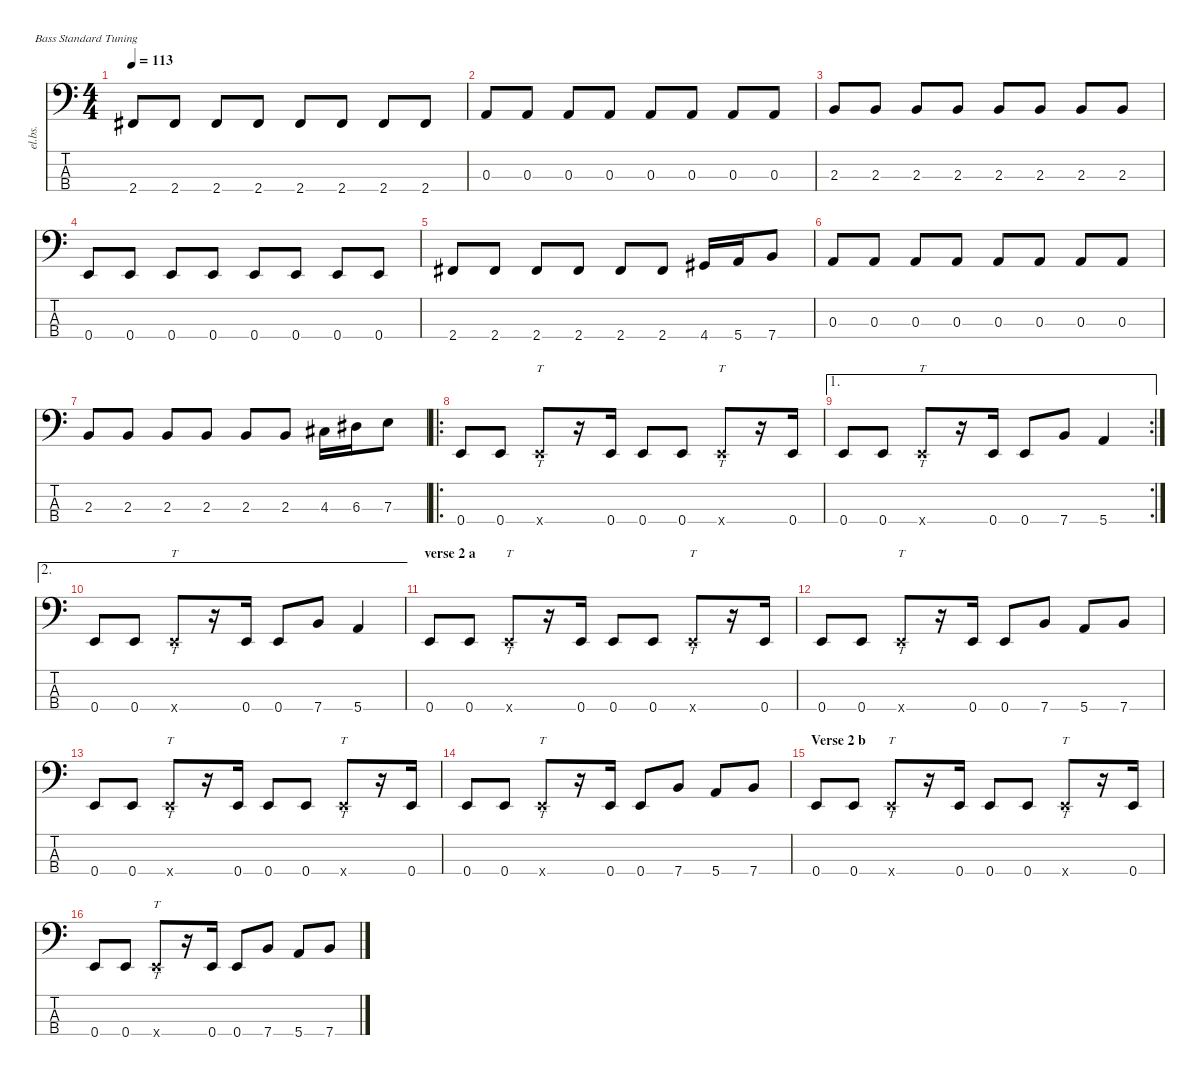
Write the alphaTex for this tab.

\defaultSystemsLayout 4
\hideDynamics
\bracketExtendMode nobrackets
\otherSystemsTrackNameOrientation horizontal
\track ("Kibichou" "el.bs.") {instrument electricbasspick}
\staff {score tabs}
\tuning (G2 D2 A1 E1)
\ts (4 4)
\tempo 113
\clef f4
\ks c
2.4{acc #}.8{dy f beam Up} 2.4{acc #}.8{beam Up} 2.4{acc #}.8{beam Up} 2.4{acc #}.8{beam Up} 2.4{acc #}.8{beam Up} 2.4{acc #}.8{beam Up} 2.4{acc #}.8{beam Up} 2.4{acc #}.8{beam Up} |
0.3.8{beam Up} 0.3.8{beam Up} 0.3.8{beam Up} 0.3.8{beam Up} 0.3.8{beam Up} 0.3.8{beam Up} 0.3.8{beam Up} 0.3.8{beam Up} |
2.3.8{beam Up} 2.3.8{beam Up} 2.3.8{beam Up} 2.3.8{beam Up} 2.3.8{beam Up} 2.3.8{beam Up} 2.3.8{beam Up} 2.3.8{beam Up} |
0.4.8{beam Up} 0.4.8{beam Up} 0.4.8{beam Up} 0.4.8{beam Up} 0.4.8{beam Up} 0.4.8{beam Up} 0.4.8{beam Up} 0.4.8{beam Up} |
2.4{acc #}.8{beam Up} 2.4{acc #}.8{beam Up} 2.4{acc #}.8{beam Up} 2.4{acc #}.8{beam Up} 2.4{acc #}.8{beam Up} 2.4{acc #}.8{beam Up} 4.4{acc #}.16{beam Up} 5.4.16{beam Up} 7.4.8{beam Up} |
0.3.8{beam Up} 0.3.8{beam Up} 0.3.8{beam Up} 0.3.8{beam Up} 0.3.8{beam Up} 0.3.8{beam Up} 0.3.8{beam Up} 0.3.8{beam Up} |
2.3.8{beam Up} 2.3.8{beam Up} 2.3.8{beam Up} 2.3.8{beam Up} 2.3.8{beam Up} 2.3.8{beam Up} 4.3{acc #}.16{beam Down} 6.3{acc #}.16{beam Down} 7.3.8{beam Down} |
\ro
0.4.8{beam Up} 0.4.8{beam Up} 0.4{x}.8{tt beam Up} r.16{beam Up} 0.4.16{beam Up} 0.4.8{beam Up} 0.4.8{beam Up} 0.4{x}.8{tt beam Up} r.16{beam Up} 0.4.16{beam Up} |
\ae 1
\rc 2
0.4.8{beam Up} 0.4.8{beam Up} 0.4{x}.8{tt beam Up} r.16{beam Up} 0.4.16{beam Up} 0.4.8{beam Up} 7.4.8{beam Up} 5.4.4{beam Up} |
\ae 2
0.4.8{beam Up} 0.4.8{beam Up} 0.4{x}.8{tt beam Up} r.16{beam Up} 0.4.16{beam Up} 0.4.8{beam Up} 7.4.8{beam Up} 5.4.4{beam Up} |
\section ("" "verse 2 a")
0.4.8{beam Up} 0.4.8{beam Up} 0.4{x}.8{tt beam Up} r.16{beam Up} 0.4.16{beam Up} 0.4.8{beam Up} 0.4.8{beam Up} 0.4{x}.8{tt beam Up} r.16{beam Up} 0.4.16{beam Up} |
0.4.8{beam Up} 0.4.8{beam Up} 0.4{x}.8{tt beam Up} r.16{beam Up} 0.4.16{beam Up} 0.4.8{beam Up} 7.4.8{beam Up} 5.4.8{beam Up} 7.4.8{beam Up} |
0.4.8{beam Up} 0.4.8{beam Up} 0.4{x}.8{tt beam Up} r.16{beam Up} 0.4.16{beam Up} 0.4.8{beam Up} 0.4.8{beam Up} 0.4{x}.8{tt beam Up} r.16{beam Up} 0.4.16{beam Up} |
0.4.8{beam Up} 0.4.8{beam Up} 0.4{x}.8{tt beam Up} r.16{beam Up} 0.4.16{beam Up} 0.4.8{beam Up} 7.4.8{beam Up} 5.4.8{beam Up} 7.4.8{beam Up} |
\section ("" "Verse 2 b")
0.4.8{beam Up} 0.4.8{beam Up} 0.4{x}.8{tt beam Up} r.16{beam Up} 0.4.16{beam Up} 0.4.8{beam Up} 0.4.8{beam Up} 0.4{x}.8{tt beam Up} r.16{beam Up} 0.4.16{beam Up} |
0.4.8{beam Up} 0.4.8{beam Up} 0.4{x}.8{tt beam Up} r.16{beam Up} 0.4.16{beam Up} 0.4.8{beam Up} 7.4.8{beam Up} 5.4.8{beam Up} 7.4.8{beam Up}
